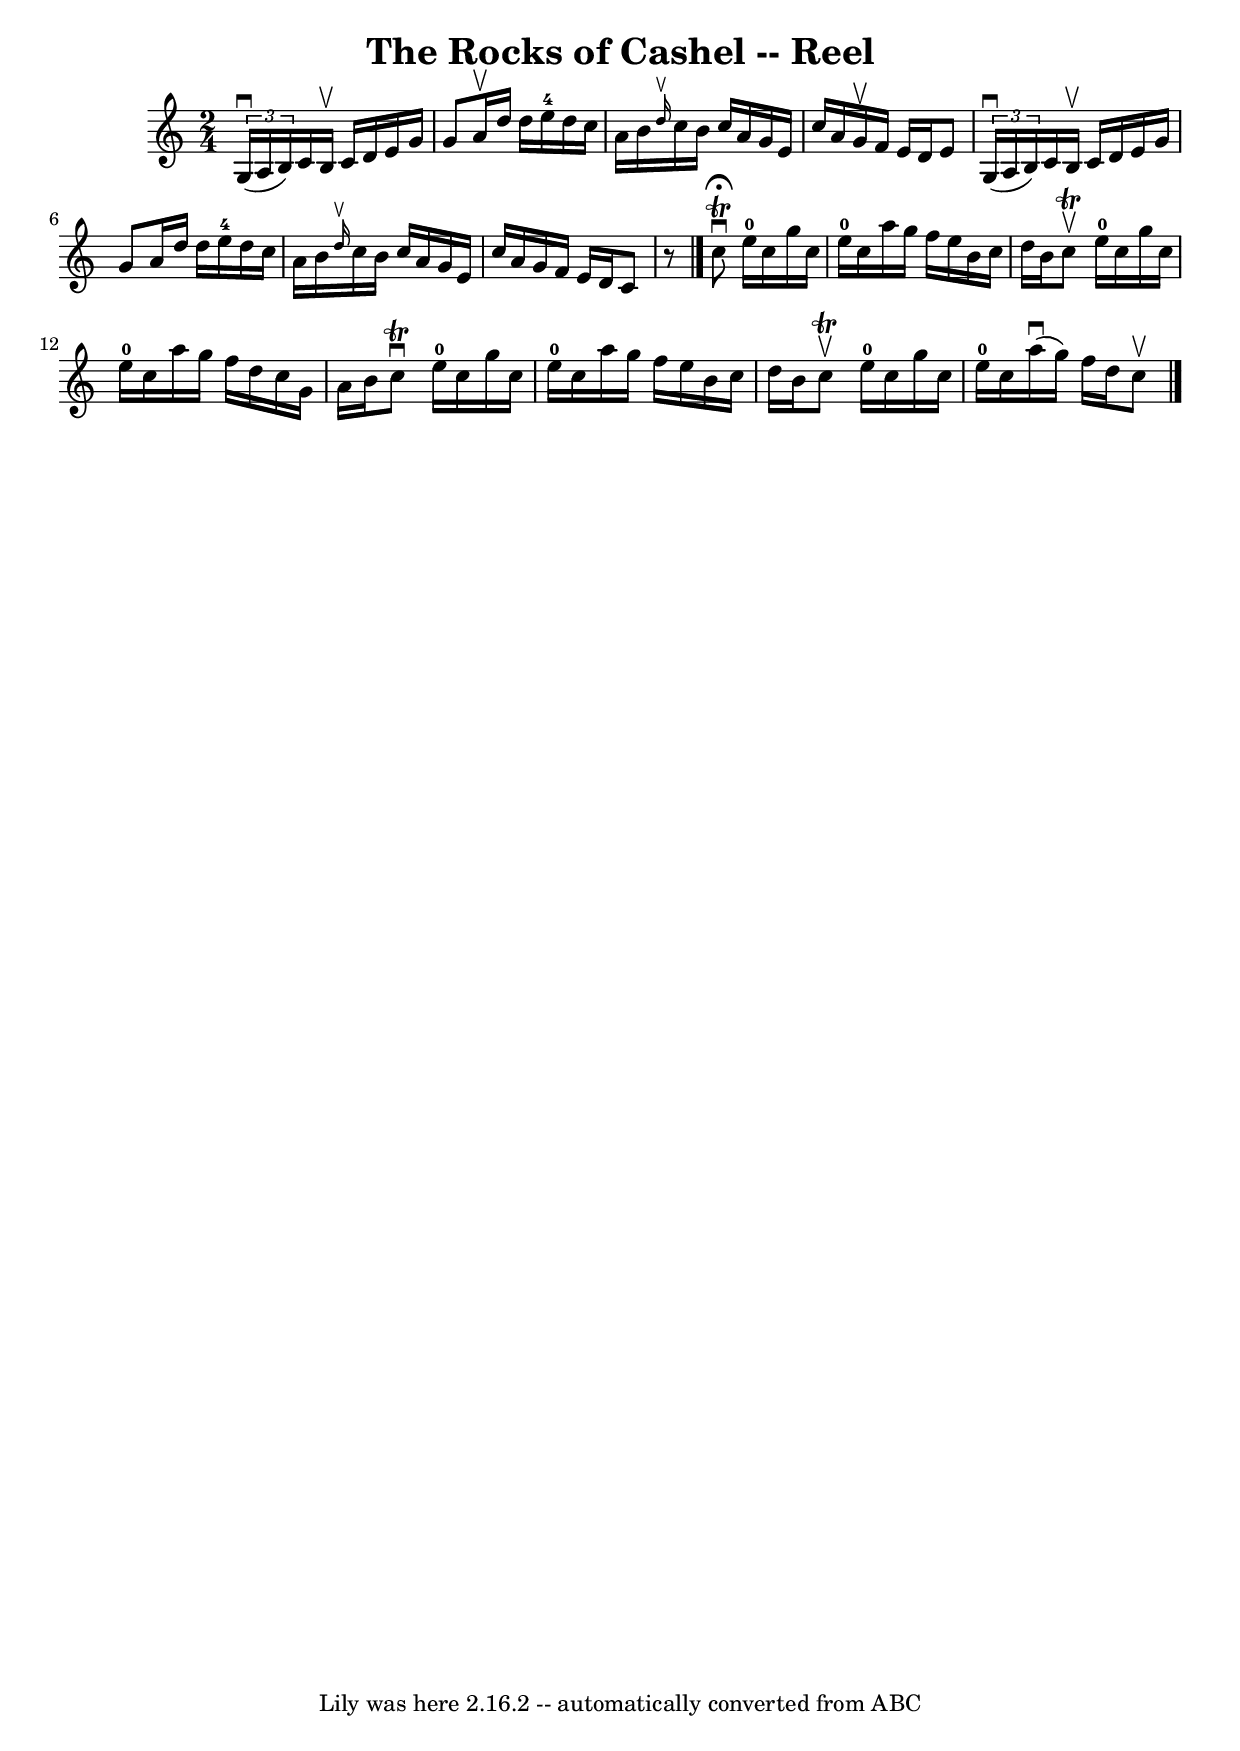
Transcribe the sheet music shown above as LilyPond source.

\version "2.16.2"
\include "Mammoth.ily"
\header {
  %% book = "Ryan's Mammoth Collection"
  crossRefNumber = "1"
  footnotes = "\\\\365"
  origin = "IRISH."
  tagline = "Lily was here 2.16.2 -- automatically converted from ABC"
  title = "The Rocks of Cashel -- Reel"

}
voicedefault =  {


  \time 2/4 
  \key c \major
  \times 2/3 { g16^\downbow(a16 b16) 
	     }  |
  c'16 b16^\upbow c'16 d'16 e'16 g'16 g'8     |
  a'16^\upbow d''16 d''16 e''16-4 d''16 c''16 a'16 
  b'16    |
  \grace { d''16^\upbow 
	 } c''16 b'16 c''16    
  a'16 g'16 e'16 c''16 a'16    |
  g'16^\upbow f'16 e'16 
  d'16 e'8    \times 2/3 { g16 (^\downbow a16 b16) 
			 }   |
  
  c'16 b16^\upbow c'16 d'16 e'16 g'16 g'8    |
  a'16  
  d''16 d''16 e''16-4 d''16 c''16 a'16 b'16    |
  
  \grace { d''16^\upbow 
	 } c''16 b'16 c''16 a'16 g'16 e'16    
  c''16 a'16    |
  g'16 f'16 e'16 d'16 c'8    r8   
  \bar "|." c''8^\fermata^\downbow^\trill e''16-0 c''16 g''16    
  c''16 e''16-0 c''16    |
  a''16 g''16 f''16 e''16    
  b'16 c''16 d''16 b'16    |
  c''8^\upbow^\trill e''16-0   
  c''16 g''16 c''16 e''16-0 c''16    |
  a''16 g''16    
  f''16 d''16 c''16 g'16 a'16 b'16    |
  c''8^\downbow^\trill e''16-0 c''16 g''16 c''16 e''16-0 c''16    |
  a''16 g''16 f''16 e''16 b'16 c''16 d''16 b'16   |
  c''8^\upbow^\trill e''16-0 c''16 g''16 c''16    
  e''16-0 c''16    |
  a''16^\downbow(g''16) f''16    
  d''16 c''8^\upbow     \bar "|."   

}

\score{
  <<

    \context Staff="default"
    {
      \voicedefault 
      
    }

  >>
  \layout {
    
  }
  \midi {
  }

}
